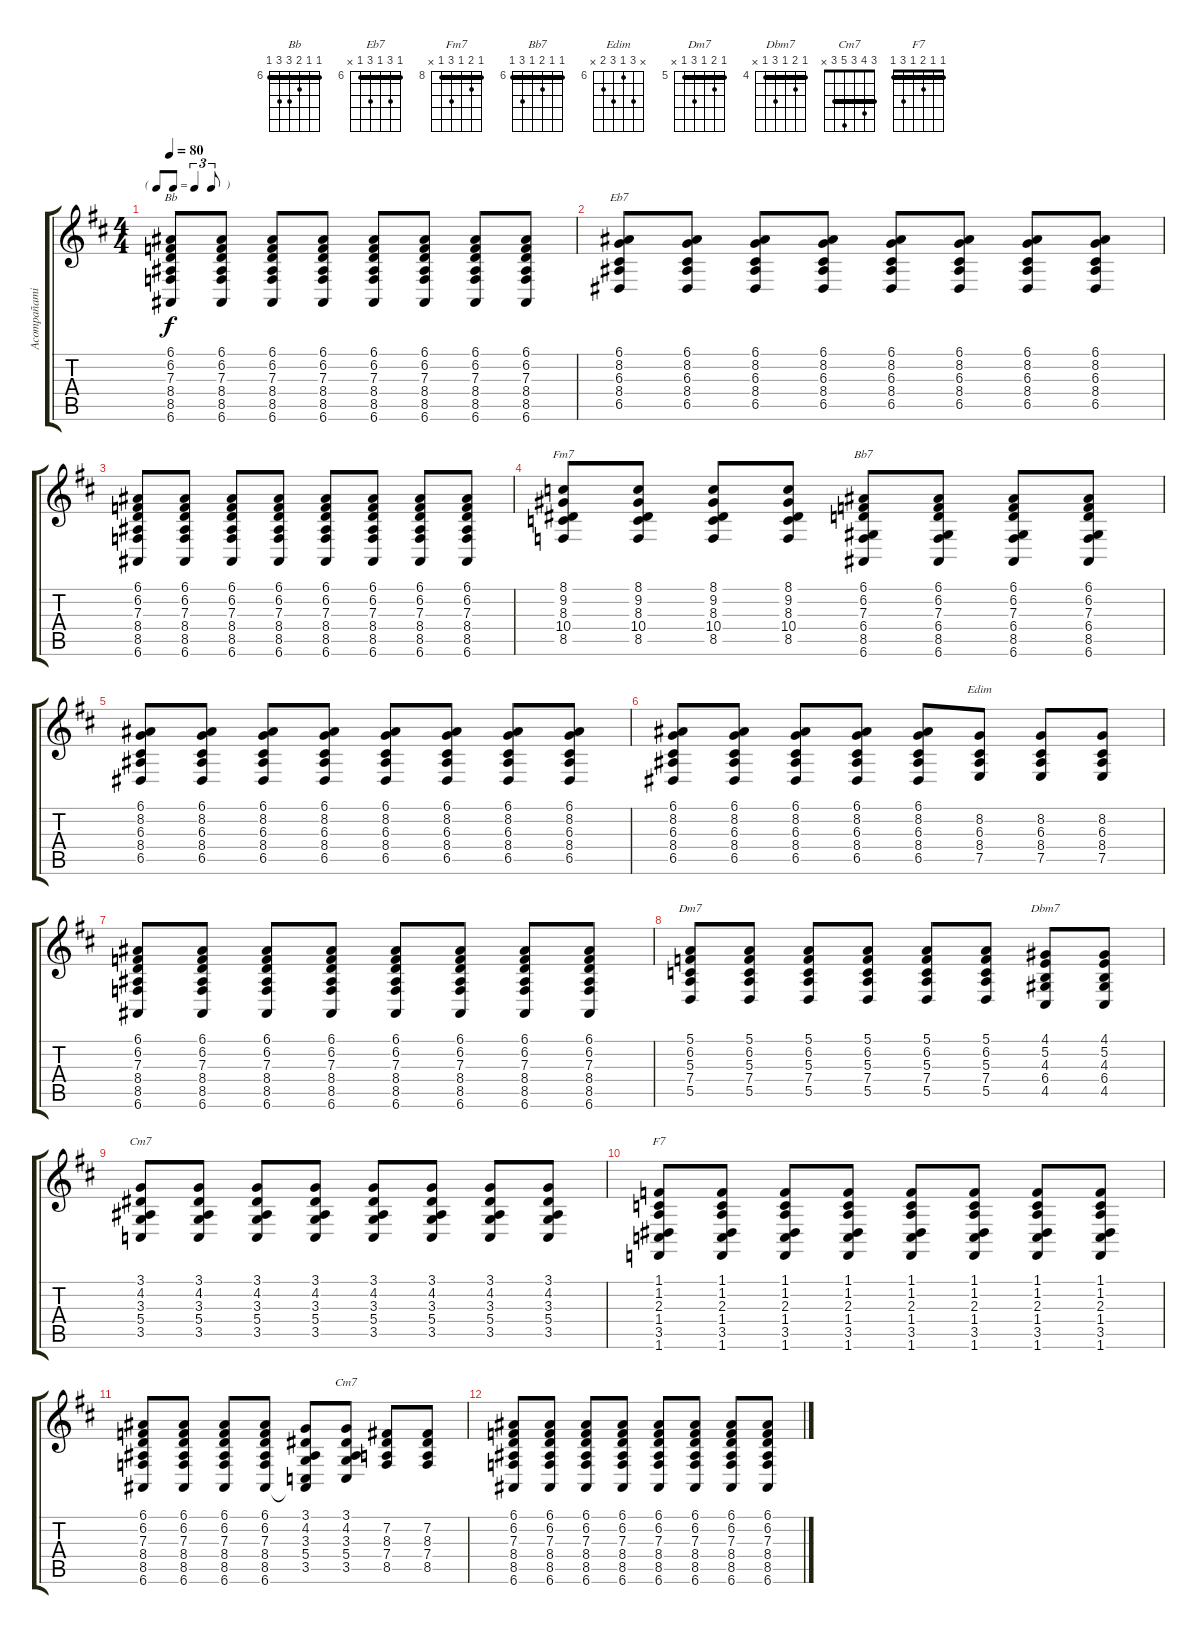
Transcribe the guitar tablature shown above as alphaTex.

\track ("Acompañamiento" "Acompañami") {instrument electricgrandpiano}
\staff {score tabs}
\tuning (E4 B3 G3 D3 A2 E2) {hide}
\chord ("Bb" 6 6 7 8 8 6) {firstfret 6 barre 6}
\chord ("Eb7" 6 8 6 8 6 x) {firstfret 6 barre 6}
\chord ("Fm7" 8 9 8 10 8 x) {firstfret 8 barre 8}
\chord ("Bb7" 6 6 7 6 8 6) {firstfret 6 barre 6}
\chord ("Edim" x 8 6 8 7 x) {firstfret 6}
\chord ("Dm7" 5 6 5 7 5 x) {firstfret 5 barre 5}
\chord ("Dbm7" 4 5 4 6 4 x) {firstfret 4 barre 4}
\chord ("Cm7" 3 4 3 5 3 x) {firstfret 3 barre 3}
\chord ("F7" 1 1 2 1 3 1) {barre 1}
\chord ("Cm7" 3 4 3 5 3 x) {barre 3}
\ts (4 4)
\tf triplet8th
\tempo 80
\clef g2
\ks d
(6.1 6.2 7.3 8.4 8.5 6.6).8{ch "Bb" dy f} (6.1 6.2 7.3 8.4 8.5 6.6).8 (6.1 6.2 7.3 8.4 8.5 6.6).8 (6.1 6.2 7.3 8.4 8.5 6.6).8 (6.1 6.2 7.3 8.4 8.5 6.6).8 (6.1 6.2 7.3 8.4 8.5 6.6).8 (6.1 6.2 7.3 8.4 8.5 6.6).8 (6.1 6.2 7.3 8.4 8.5 6.6).8 |
(6.1 8.2 6.3 8.4 6.5).8{ch "Eb7"} (6.1 8.2 6.3 8.4 6.5).8 (6.1 8.2 6.3 8.4 6.5).8 (6.1 8.2 6.3 8.4 6.5).8 (6.1 8.2 6.3 8.4 6.5).8 (6.1 8.2 6.3 8.4 6.5).8 (6.1 8.2 6.3 8.4 6.5).8 (6.1 8.2 6.3 8.4 6.5).8 |
(6.1 6.2 7.3 8.4 8.5 6.6).8 (6.1 6.2 7.3 8.4 8.5 6.6).8 (6.1 6.2 7.3 8.4 8.5 6.6).8 (6.1 6.2 7.3 8.4 8.5 6.6).8 (6.1 6.2 7.3 8.4 8.5 6.6).8 (6.1 6.2 7.3 8.4 8.5 6.6).8 (6.1 6.2 7.3 8.4 8.5 6.6).8 (6.1 6.2 7.3 8.4 8.5 6.6).8 |
(8.1 9.2 8.3 10.4 8.5).8{ch "Fm7"} (8.1 9.2 8.3 10.4 8.5).8 (8.1 9.2 8.3 10.4 8.5).8 (8.1 9.2 8.3 10.4 8.5).8 (6.1 6.2 7.3 6.4 8.5 6.6).8{ch "Bb7"} (6.1 6.2 7.3 6.4 8.5 6.6).8 (6.1 6.2 7.3 6.4 8.5 6.6).8 (6.1 6.2 7.3 6.4 8.5 6.6).8 |
(6.1 8.2 6.3 8.4 6.5).8 (6.1 8.2 6.3 8.4 6.5).8 (6.1 8.2 6.3 8.4 6.5).8 (6.1 8.2 6.3 8.4 6.5).8 (6.1 8.2 6.3 8.4 6.5).8 (6.1 8.2 6.3 8.4 6.5).8 (6.1 8.2 6.3 8.4 6.5).8 (6.1 8.2 6.3 8.4 6.5).8 |
(6.1 8.2 6.3 8.4 6.5).8 (6.1 8.2 6.3 8.4 6.5).8 (6.1 8.2 6.3 8.4 6.5).8 (6.1 8.2 6.3 8.4 6.5).8 (6.1 8.2 6.3 8.4 6.5).8 (8.2 6.3 8.4 7.5).8{ch "Edim"} (8.2 6.3 8.4 7.5).8 (8.2 6.3 8.4 7.5).8 |
(6.1 6.2 7.3 8.4 8.5 6.6).8 (6.1 6.2 7.3 8.4 8.5 6.6).8 (6.1 6.2 7.3 8.4 8.5 6.6).8 (6.1 6.2 7.3 8.4 8.5 6.6).8 (6.1 6.2 7.3 8.4 8.5 6.6).8 (6.1 6.2 7.3 8.4 8.5 6.6).8 (6.1 6.2 7.3 8.4 8.5 6.6).8 (6.1 6.2 7.3 8.4 8.5 6.6).8 |
(5.1 6.2 5.3 7.4 5.5).8{ch "Dm7"} (5.1 6.2 5.3 7.4 5.5).8 (5.1 6.2 5.3 7.4 5.5).8 (5.1 6.2 5.3 7.4 5.5).8 (5.1 6.2 5.3 7.4 5.5).8 (5.1 6.2 5.3 7.4 5.5).8 (4.1 5.2 4.3 6.4 4.5).8{ch "Dbm7"} (4.1 5.2 4.3 6.4 4.5).8 |
(3.1 4.2 3.3 5.4 3.5).8{ch "Cm7"} (3.1 4.2 3.3 5.4 3.5).8 (3.1 4.2 3.3 5.4 3.5).8 (3.1 4.2 3.3 5.4 3.5).8 (3.1 4.2 3.3 5.4 3.5).8 (3.1 4.2 3.3 5.4 3.5).8 (3.1 4.2 3.3 5.4 3.5).8 (3.1 4.2 3.3 5.4 3.5).8 |
(1.1 1.2 2.3 1.4 3.5 1.6).8{ch "F7"} (1.1 1.2 2.3 1.4 3.5 1.6).8 (1.1 1.2 2.3 1.4 3.5 1.6).8 (1.1 1.2 2.3 1.4 3.5 1.6).8 (1.1 1.2 2.3 1.4 3.5 1.6).8 (1.1 1.2 2.3 1.4 3.5 1.6).8 (1.1 1.2 2.3 1.4 3.5 1.6).8 (1.1 1.2 2.3 1.4 3.5 1.6).8 |
(6.1 6.2 7.3 8.4 8.5 6.6).8 (6.1 6.2 7.3 8.4 8.5 6.6).8 (6.1 6.2 7.3 8.4 8.5 6.6).8 (6.1 6.2 7.3 8.4 8.5 6.6).8 (3.1 4.2 3.3 5.4 3.5 6.6{t}).8 (3.1 4.2 3.3 5.4 3.5).8{ch "Cm7"} (7.2 8.3 7.4 8.5).8 (7.2 8.3 7.4 8.5).8 |
(6.1 6.2 7.3 8.4 8.5 6.6).8 (6.1 6.2 7.3 8.4 8.5 6.6).8 (6.1 6.2 7.3 8.4 8.5 6.6).8 (6.1 6.2 7.3 8.4 8.5 6.6).8 (6.1 6.2 7.3 8.4 8.5 6.6).8 (6.1 6.2 7.3 8.4 8.5 6.6).8 (6.1 6.2 7.3 8.4 8.5 6.6).8 (6.1 6.2 7.3 8.4 8.5 6.6).8
